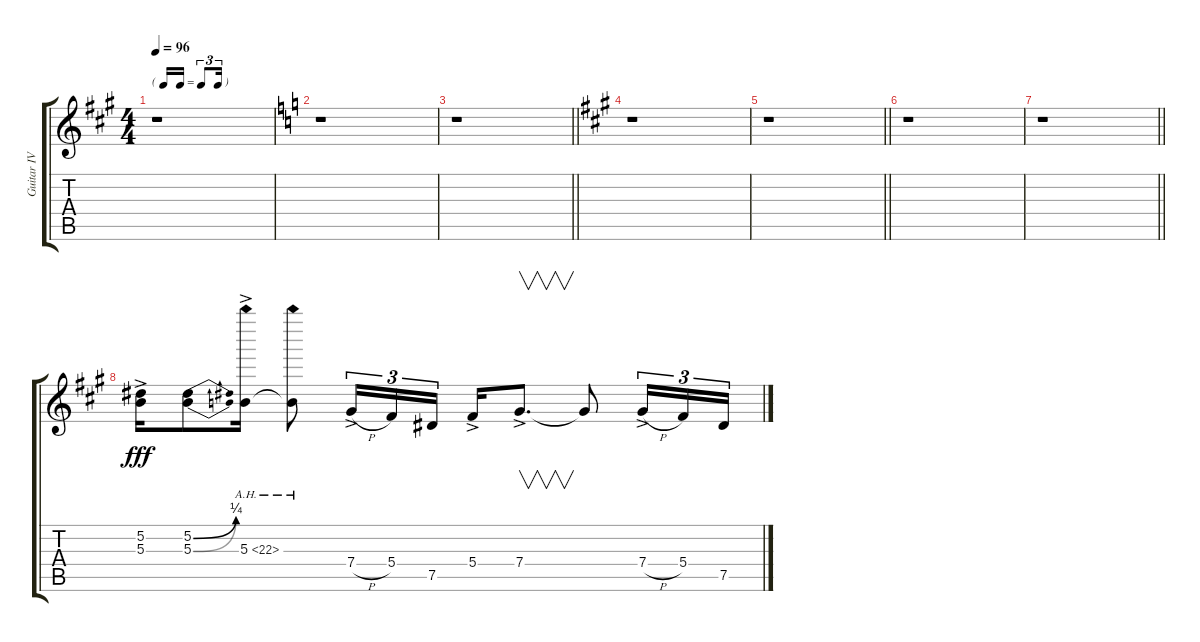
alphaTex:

\track ("Guitar IV" "Guitar IV") {instrument overdrivenguitar}
\staff {score tabs}
\tuning (Eb4 Bb3 Gb3 Db3 Ab2 Eb2) {hide}
\ts (4 4)
\tf triplet16th
\tempo 96
\clef g2
\ks a
r.1{dy f} |
\ks c
r.1 |
\barLineRight lightlight
r.1 |
\ks a
r.1 |
\barLineRight lightlight
r.1 |
r.1 |
\barLineRight lightlight
r.1 |
(5.2{ac} 5.3{ac}).16{dy fff} (5.2{be (bend 0 0 60 1)} 5.3{be (bend 0 0 60 1)}).8 5.3{ah 17 ac}.16 5.3{ah 17 t}.8 7.4{h ac}.16{tu (3 2)} 5.4.16{tu (3 2)} 7.5.16{tu (3 2)} 5.4{ac}.16 7.4{ac}.8{v d} 7.4{t}.8 7.4{h ac}.16{tu (3 2)} 5.4.16{tu (3 2)} 7.5.16{tu (3 2)}
